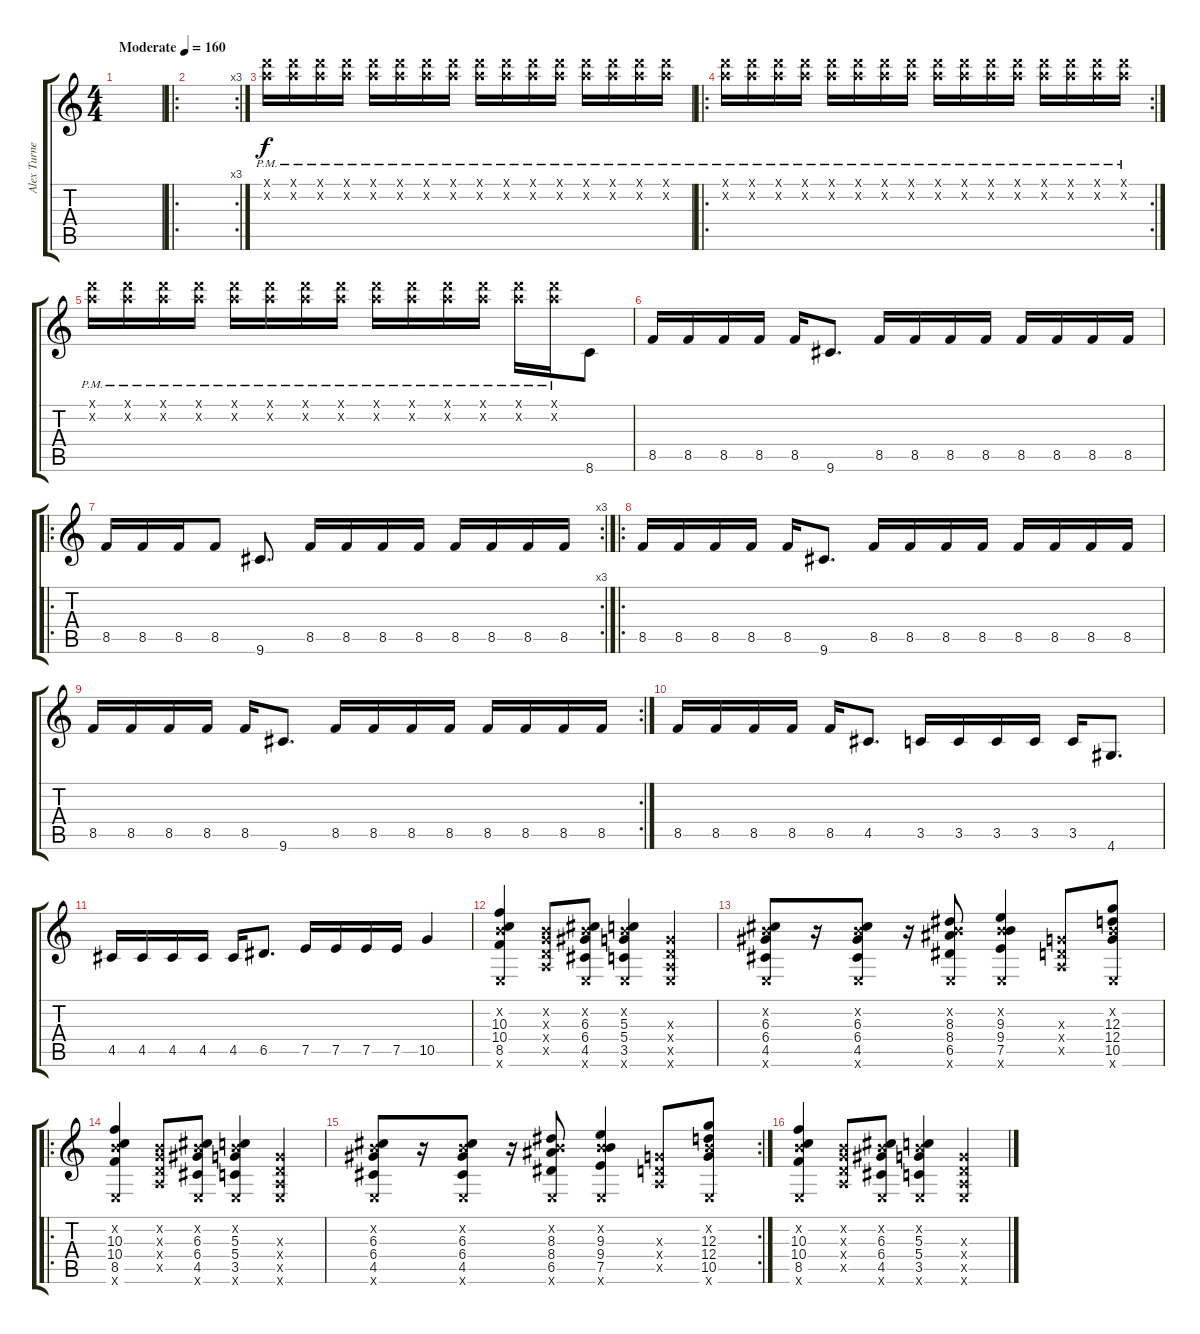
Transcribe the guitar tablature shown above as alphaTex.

\track ("Alex Turner" "Alex Turne") {instrument distortionguitar}
\staff {score tabs}
\tuning (E4 B3 G3 D3 A2 E2) {hide}
\ts (4 4)
\tempo (160 "Moderate")
\clef g2
\ks c
|
\ro
\rc 3
|
(10.1{pm x} 10.2{x}).16{volume 12} (10.1{pm x} 10.2{pm x}).16 (10.1{pm x} 10.2{x}).16 (10.1{pm x} 10.2{pm x}).16 (10.1{pm x} 10.2{x}).16 (10.1{pm x} 10.2{pm x}).16 (10.1{pm x} 10.2{x}).16 (10.1{pm x} 10.2{pm x}).16 (10.1{pm x} 10.2{x}).16 (10.1{pm x} 10.2{pm x}).16 (10.1{pm x} 10.2{x}).16 (10.1{pm x} 10.2{pm x}).16 (10.1{pm x} 10.2{x}).16 (10.1{pm x} 10.2{pm x}).16 (10.1{pm x} 10.2{x}).16 (10.1{pm x} 10.2{pm x}).16 |
\ro
\rc 2
(10.1{pm x} 10.2{x}).16 (10.1{pm x} 10.2{pm x}).16 (10.1{pm x} 10.2{x}).16 (10.1{pm x} 10.2{pm x}).16 (10.1{pm x} 10.2{x}).16 (10.1{pm x} 10.2{pm x}).16 (10.1{pm x} 10.2{x}).16 (10.1{pm x} 10.2{pm x}).16 (10.1{pm x} 10.2{x}).16 (10.1{pm x} 10.2{pm x}).16 (10.1{pm x} 10.2{x}).16 (10.1{pm x} 10.2{pm x}).16 (10.1{pm x} 10.2{x}).16 (10.1{pm x} 10.2{pm x}).16 (10.1{pm x} 10.2{x}).16 (10.1{pm x} 10.2{pm x}).16 |
(10.1{pm x} 10.2{x}).16 (10.1{pm x} 10.2{pm x}).16 (10.1{pm x} 10.2{x}).16 (10.1{pm x} 10.2{pm x}).16 (10.1{pm x} 10.2{x}).16 (10.1{pm x} 10.2{pm x}).16 (10.1{pm x} 10.2{x}).16 (10.1{pm x} 10.2{pm x}).16 (10.1{pm x} 10.2{x}).16 (10.1{pm x} 10.2{pm x}).16 (10.1{pm x} 10.2{x}).16 (10.1{pm x} 10.2{pm x}).16 (10.1{pm x} 10.2{x}).16 (10.1{pm x} 10.2{pm x}).16 8.6.8{volume 13} |
8.5.16 8.5.16 8.5.16 8.5.16 8.5.16 9.6.8{d} 8.5.16 8.5.16 8.5.16 8.5.16 8.5.16 8.5.16 8.5.16 8.5.16 |
\ro
\rc 3
8.5.16 8.5.16 8.5.16 8.5.8 9.6.8{d} 8.5.16 8.5.16 8.5.16 8.5.16 8.5.16 8.5.16 8.5.16 8.5.16 |
\ro
8.5.16 8.5.16 8.5.16 8.5.16 8.5.16 9.6.8{d} 8.5.16 8.5.16 8.5.16 8.5.16 8.5.16 8.5.16 8.5.16 8.5.16 |
\rc 2
8.5.16 8.5.16 8.5.16 8.5.16 8.5.16 9.6.8{d} 8.5.16 8.5.16 8.5.16 8.5.16 8.5.16 8.5.16 8.5.16 8.5.16 |
8.5.16{volume 13} 8.5.16 8.5.16 8.5.16 8.5.16 4.5.8{d} 3.5.16 3.5.16 3.5.16 3.5.16 3.5.16 4.6.8{d} |
4.5.16 4.5.16 4.5.16 4.5.16 4.5.16 6.5.8{d} 7.5.16 7.5.16 7.5.16 7.5.16 10.5.4 |
(0.2{x} 10.3 10.4 8.5 0.6{x}).4{volume 13 instrument electricguitarclean} (0.2{x} 0.3{x} 0.4{x} 0.5{x}).8 (0.2{x} 6.3 6.4 4.5 0.6{x}).8 (0.2{x} 5.3 5.4 3.5 0.6{x}).4 (0.3{x} 0.4{x} 0.5{x} 0.6{x}).4 |
(0.2{x} 6.3 6.4 4.5 0.6{x}).8 r.16 (0.2{x} 6.3 6.4 4.5 0.6{x}).8 r.16 (0.2{x} 8.3 8.4 6.5 0.6{x}).8 (0.2{x} 9.3 9.4 7.5 0.6{x}).4 (0.3{x} 0.4{x} 0.5{x}).8 (0.2{x} 12.3 12.4 10.5 0.6{x}).8 |
\ro
(0.2{x} 10.3 10.4 8.5 0.6{x}).4 (0.2{x} 0.3{x} 0.4{x} 0.5{x}).8 (0.2{x} 6.3 6.4 4.5 0.6{x}).8 (0.2{x} 5.3 5.4 3.5 0.6{x}).4 (0.3{x} 0.4{x} 0.5{x} 0.6{x}).4 |
\rc 2
(0.2{x} 6.3 6.4 4.5 0.6{x}).8 r.16 (0.2{x} 6.3 6.4 4.5 0.6{x}).8 r.16 (0.2{x} 8.3 8.4 6.5 0.6{x}).8 (0.2{x} 9.3 9.4 7.5 0.6{x}).4 (0.3{x} 0.4{x} 0.5{x}).8 (0.2{x} 12.3 12.4 10.5 0.6{x}).8 |
(0.2{x} 10.3 10.4 8.5 0.6{x}).4 (0.2{x} 0.3{x} 0.4{x} 0.5{x}).8 (0.2{x} 6.3 6.4 4.5 0.6{x}).8 (0.2{x} 5.3 5.4 3.5 0.6{x}).4 (0.3{x} 0.4{x} 0.5{x} 0.6{x}).4
